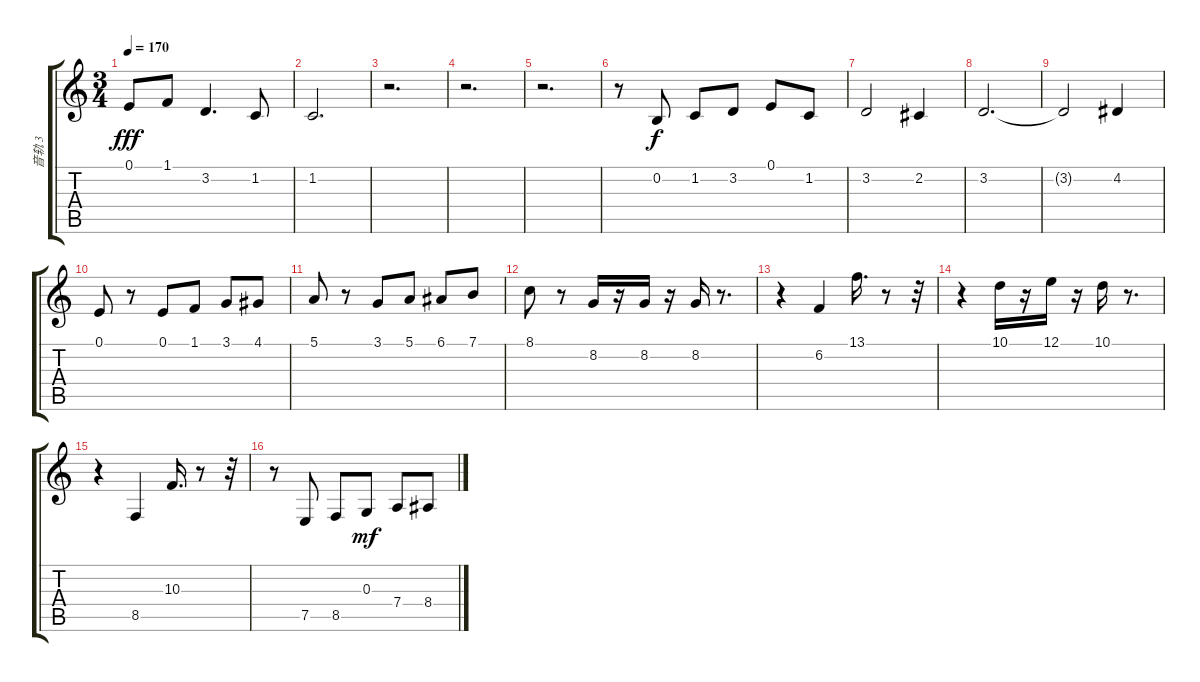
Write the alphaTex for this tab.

\track ("音轨 3" "音轨 3") {instrument stringensemble1}
\staff {score tabs}
\tuning (E4 B3 G3 D3 A2 E2) {hide}
\ts (3 4)
\tempo 170
\clef g2
\ks c
0.1.8{dy fff} 1.1.8 3.2.4{d} 1.2.8 |
1.2.2{d} |
r.2{d} |
r.2{d} |
r.2{d} |
r.8 0.2.8{dy f} 1.2.8 3.2.8 0.1.8 1.2.8 |
3.2.2 2.2.4 |
3.2.2{d} |
3.2{t}.2 4.2.4 |
0.1.8 r.8 0.1.8 1.1.8 3.1.8 4.1.8 |
5.1.8 r.8 3.1.8 5.1.8 6.1.8 7.1.8 |
8.1.8 r.8 8.2.16 r.16 8.2.16 r.16 8.2.16 r.8{d} |
r.4 6.2.4 13.1.16{d} r.8 r.32 |
r.4 10.1.16 r.16 12.1.16 r.16 10.1.16 r.8{d} |
r.4 8.5.4 10.3.16{d} r.8 r.32 |
r.8 7.5.8 8.5.8 0.3.8{dy mf} 7.4.8 8.4.8
